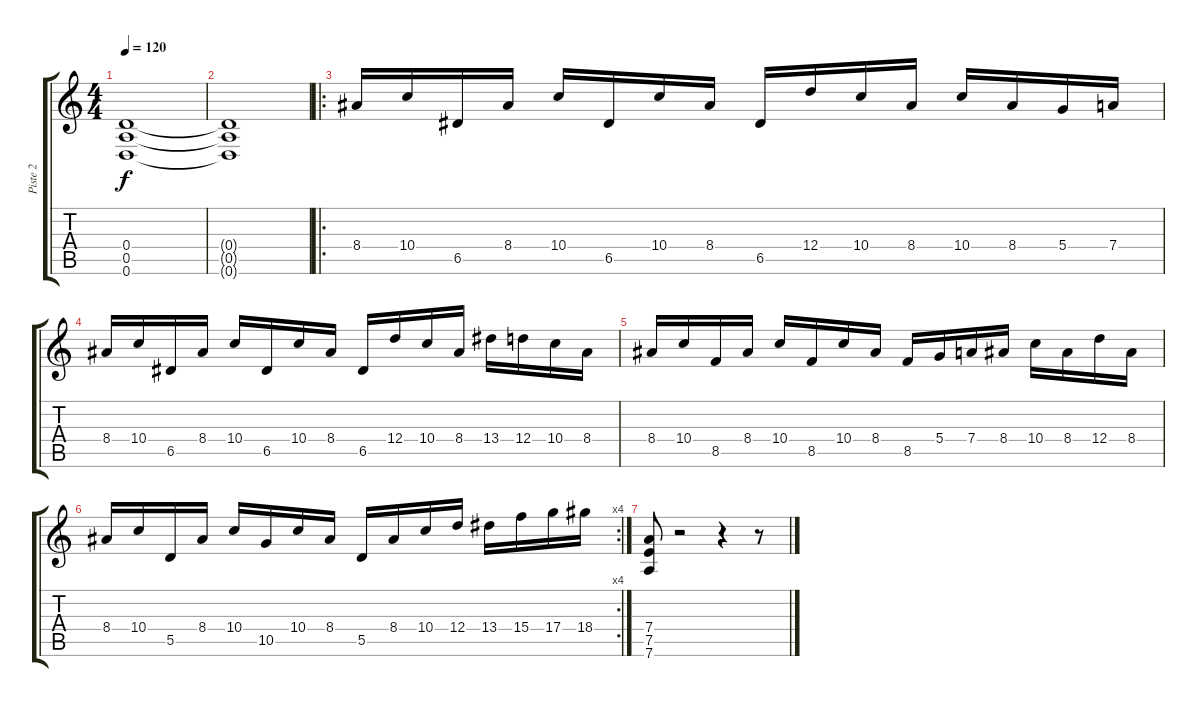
\track ("Piste 2" "Piste 2") {instrument distortionguitar}
\staff {score tabs}
\tuning (E4 B3 G3 D3 A2 D2) {hide}
\ts (4 4)
\tempo 120
\clef g2
\ks c
(0.4 0.5 0.6).1{dy f instrument distortionguitar} |
(0.4{t} 0.5{t} 0.6{t}).1 |
\ro
8.4.16 10.4.16 6.5.16 8.4.16 10.4.16 6.5.16 10.4.16 8.4.16 6.5.16 12.4.16 10.4.16 8.4.16 10.4.16 8.4.16 5.4.16 7.4.16 |
8.4.16 10.4.16 6.5.16 8.4.16 10.4.16 6.5.16 10.4.16 8.4.16 6.5.16 12.4.16 10.4.16 8.4.16 13.4.16 12.4.16 10.4.16 8.4.16 |
8.4.16 10.4.16 8.5.16 8.4.16 10.4.16 8.5.16 10.4.16 8.4.16 8.5.16 5.4.16 7.4.16 8.4.16 10.4.16 8.4.16 12.4.16 8.4.16 |
\rc 4
8.4.16 10.4.16 5.5.16 8.4.16 10.4.16 10.5.16 10.4.16 8.4.16 5.5.16 8.4.16 10.4.16 12.4.16 13.4.16 15.4.16 17.4.16 18.4.16 |
(7.4 7.5 7.6).8 r.2 r.4 r.8
